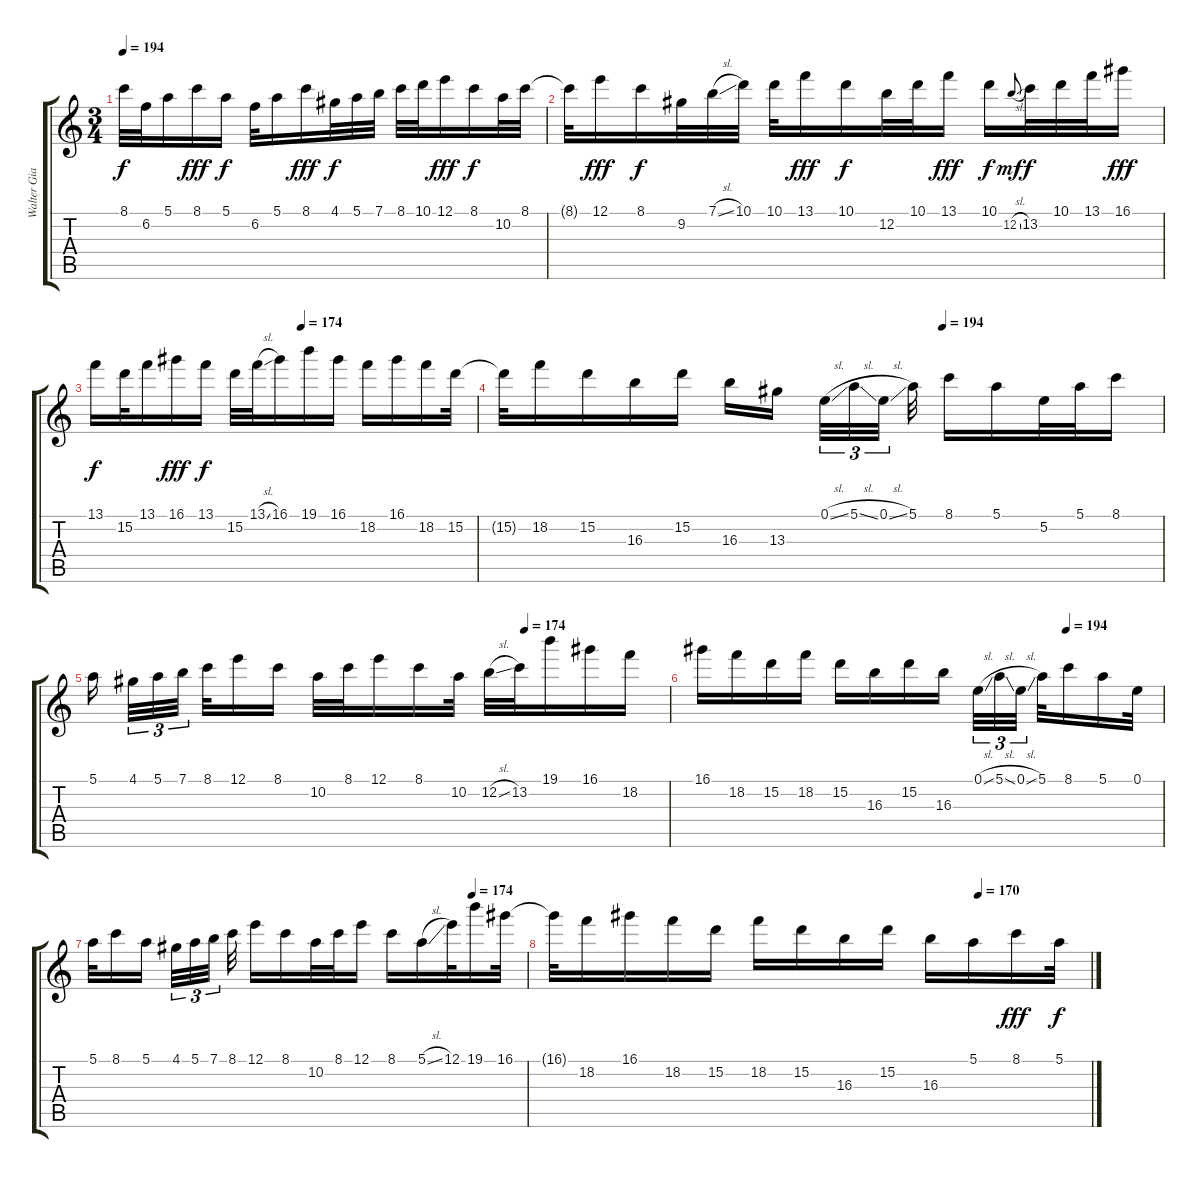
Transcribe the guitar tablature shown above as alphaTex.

\track ("Walter Giardino" "Walter Gia") {instrument distortionguitar}
\staff {score tabs}
\tuning (E4 B3 G3 D3 A2 E2) {hide}
\ts (3 4)
\tempo 194
\clef g2
\ks c
8.1{t}.32{dy f} 6.2.32 5.1.16 8.1.16{dy fff} 5.1.16{dy f} 6.2.32 5.1.16 8.1.16{dy fff} 4.1.32{dy f} 5.1.32 7.1.32 8.1.32 10.1.32 12.1.16{dy fff} 8.1.16{dy f} 10.2.32 8.1.32 |
8.1{t}.32 12.1.16{dy fff} 8.1.16{dy f} 9.2.32 7.1{sl}.32 10.1.32 10.1.32 13.1.16{dy fff} 10.1.16{dy f} 12.2.32 10.1.32 13.1.16{dy fff} 10.1.16{dy f} 12.2{sl}.8{gr onbeat dy mf} 13.2.32{dy f} 10.1.32 13.1.32 16.1.16{dy fff} |
\tempo (174 0.5416666666666666)
13.1.16{dy f} 15.2.32 13.1.16 16.1.16{dy fff} 13.1.16{dy f} 15.2.32 13.1{sl}.32 16.1.16 19.1.16 16.1.16 18.2.16 16.1.16 18.2.16 15.2.32 |
\tempo (194 0.6666666666666666)
15.2{t}.32 18.2.16 15.2.16 16.3.16 15.2.16 16.3.16 13.3.16{beam splitsecondary} 0.1{sl}.32{tu (3 2)} 5.1{sl}.32{tu (3 2)} 0.1{sl}.32{tu (3 2) beam splitsecondary} 5.1.32 8.1.16 5.1.16 5.2.32 5.1.32 8.1.16 |
\tempo (174 0.75)
5.1.16{beam splitsecondary} 4.1.32{tu (3 2)} 5.1.32{tu (3 2)} 7.1.32{tu (3 2) beam splitsecondary} 8.1.32 12.1.16 8.1.16 10.2.32 8.1.32 12.1.16 8.1.16 10.2.32 12.2{sl}.32 13.2.32 19.1.16 16.1.16 18.2.16 |
\tempo (194 0.7916666666666666)
16.1.16 18.2.16 15.2.16 18.2.16 15.2.16 16.3.16 15.2.16 16.3.16 0.1{sl}.32{tu (3 2)} 5.1{sl}.32{tu (3 2)} 0.1{sl}.32{tu (3 2) beam splitsecondary} 5.1.32 8.1.16 5.1.16 0.1.32 |
\tempo (174 0.875)
5.1.32 8.1.16 5.1.16{beam splitsecondary} 4.1.32{tu (3 2)} 5.1.32{tu (3 2)} 7.1.32{tu (3 2) beam splitsecondary} 8.1.32 12.1.16 8.1.16 10.2.32 8.1.32 12.1.16 8.1.16 5.1{sl}.16 12.1.32 19.1.16 16.1.32 |
\tempo (170 0.7916666666666666)
16.1{t}.32 18.2.16 16.1.16 18.2.16 15.2.16 18.2.16 15.2.16 16.3.16 15.2.16 16.3.16 5.1.16 8.1.16{dy fff} 5.1.32{dy f}
